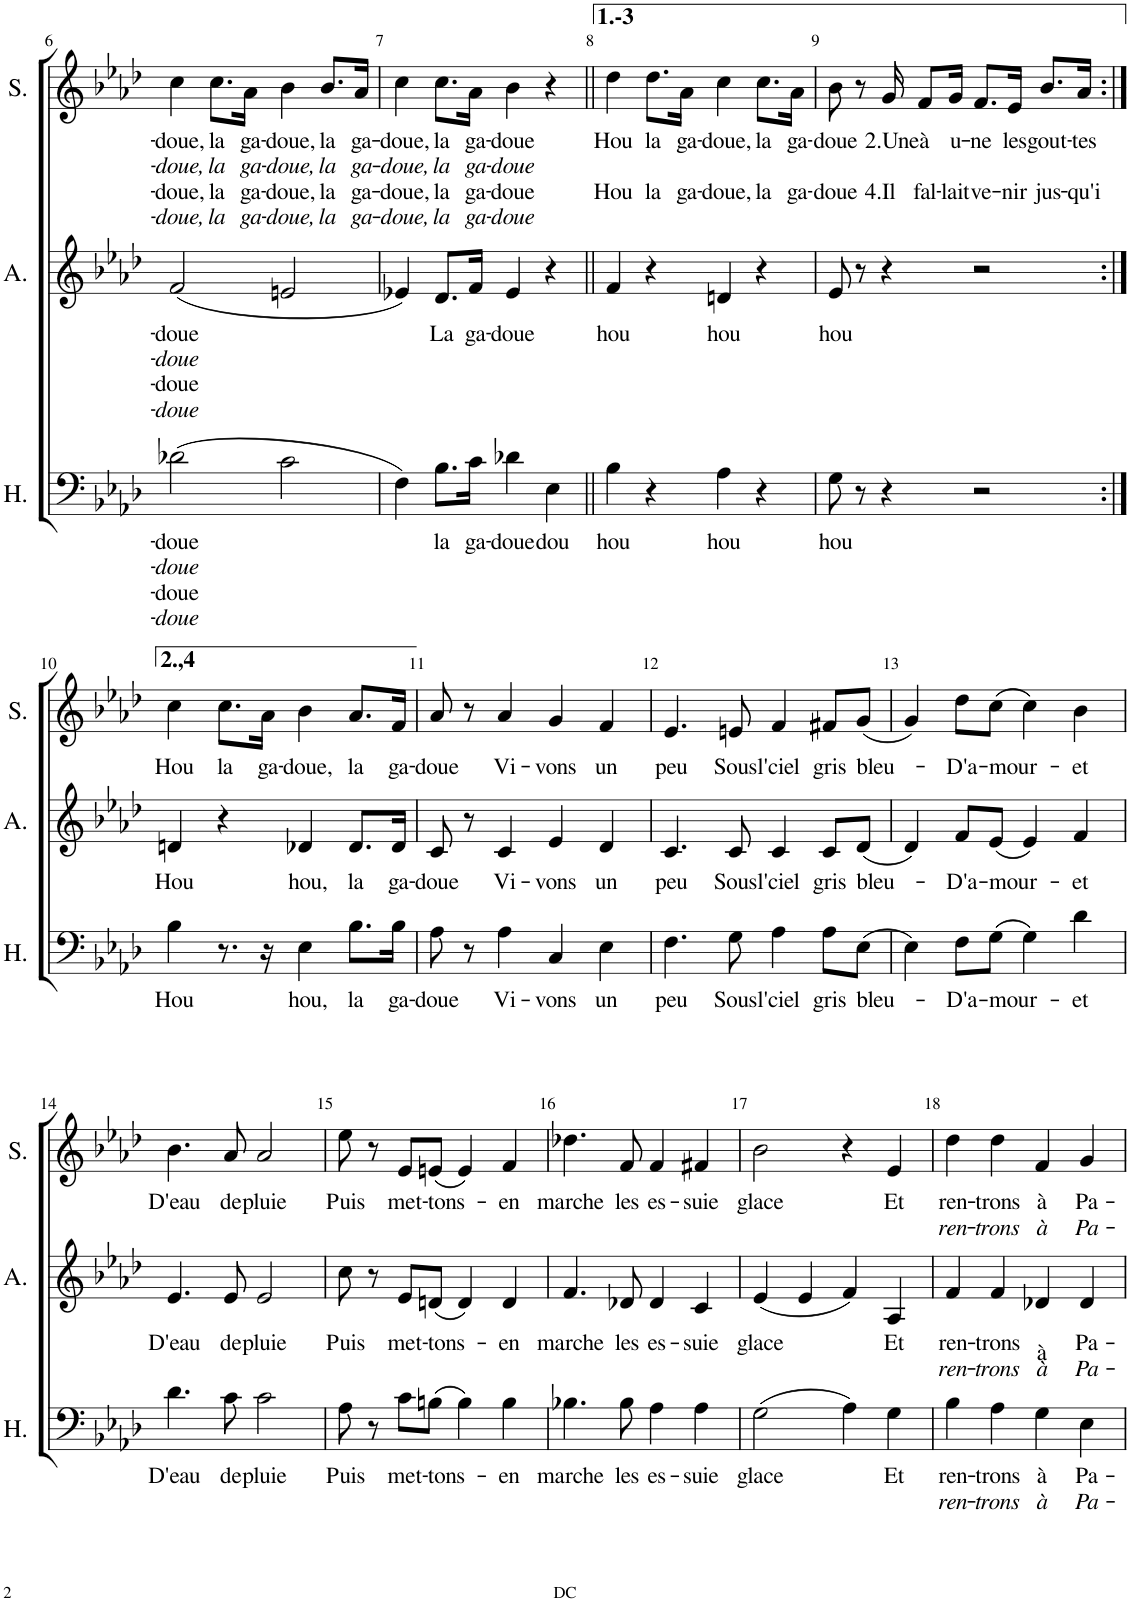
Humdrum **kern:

**kern	**text	**text	**text	**text	**kern	**text	**text	**text	**text	**kern	**text	**text	**text	**text
*part3	*part3	*part3	*part3	*part3	*part2	*part2	*part2	*part2	*part2	*part1	*part1	*part1	*part1	*part1
*staff3	*staff3	*staff3	*staff3	*staff3	*staff2	*staff2	*staff2	*staff2	*staff2	*staff1	*staff1	*staff1	*staff1	*staff1
*I"Homme	*	*	*	*	*I"Alto	*	*	*	*	*I"Soprano	*	*	*	*
*I'H.	*	*	*	*	*I'A.	*	*	*	*	*I'S.	*	*	*	*
!!LO:PB:g=z
*clefF4	*	*	*	*	*clefG2	*	*	*	*	*clefG2	*	*	*	*
*k[b-e-a-d-]	*	*	*	*	*k[b-e-a-d-]	*	*	*	*	*k[b-e-a-d-]	*	*	*	*
*M4/4	*	*	*	*	*M4/4	*	*	*	*	*M4/4	*	*	*	*
=6	=6	=6	=6	=6	=6	=6	=6	=6	=6	=6	=6	=6	=6	=6
!	!LO:LY:b	!LO:LY:b	!LO:LY:b	!LO:LY:b	!	!LO:LY:b	!LO:LY:b	!LO:LY:b	!LO:LY:b	!	!LO:LY:b	!LO:LY:b	!LO:LY:b	!LO:LY:b
(2d-X\	-doue	-doue	-doue	-doue	(2f/	-doue	-doue	-doue	-doue	4cc\	-doue,	-doue,	-doue,	-doue,
!	!	!	!	!	!	!	!	!	!	!	!LO:LY:b	!LO:LY:b	!LO:LY:b	!LO:LY:b
.	.	.	.	.	.	.	.	.	.	8.cc\L	la	la	la	la
!	!	!	!	!	!	!	!	!	!	!	!LO:LY:b	!LO:LY:b	!LO:LY:b	!LO:LY:b
.	.	.	.	.	.	.	.	.	.	16a-\Jk	ga-	ga-	ga-	ga-
!	!	!	!	!	!	!	!	!	!	!	!LO:LY:b	!LO:LY:b	!LO:LY:b	!LO:LY:b
2c\	.	.	.	.	2en/	.	.	.	.	4b-\	-doue,	-doue,	-doue,	-doue,
!	!	!	!	!	!	!	!	!	!	!	!LO:LY:b	!LO:LY:b	!LO:LY:b	!LO:LY:b
.	.	.	.	.	.	.	.	.	.	8.b-/L	la	la	la	la
!	!	!	!	!	!	!	!	!	!	!	!LO:LY:b	!LO:LY:b	!LO:LY:b	!LO:LY:b
.	.	.	.	.	.	.	.	.	.	16a-/Jk	ga-	ga-	ga-	ga-
=7	=7	=7	=7	=7	=7	=7	=7	=7	=7	=7	=7	=7	=7	=7
!	!	!	!	!	!	!	!	!	!	!	!LO:LY:b	!LO:LY:b	!LO:LY:b	!LO:LY:b
4F\)	.	.	.	.	4e-X/)	.	.	.	.	4cc\	-doue,	-doue,	-doue,	-doue,
!	!LO:LY:b	!	!	!	!	!LO:LY:b	!	!	!	!	!LO:LY:b	!LO:LY:b	!LO:LY:b	!LO:LY:b
8.B-\L	la	.	.	.	8.d-/L	La	.	.	.	8.cc\L	la	la	la	la
!	!LO:LY:b	!	!	!	!	!LO:LY:b	!	!	!	!	!LO:LY:b	!LO:LY:b	!LO:LY:b	!LO:LY:b
16c\Jk	ga-	.	.	.	16f/Jk	ga-	.	.	.	16a-\Jk	ga-	ga-	ga-	ga-
!	!LO:LY:b	!	!	!	!	!LO:LY:b	!	!	!	!	!LO:LY:b	!LO:LY:b	!LO:LY:b	!LO:LY:b
4d-X\	-doue	.	.	.	4e-/	-doue	.	.	.	4b-\	-doue	-doue	-doue	-doue
!	!LO:LY:b	!	!	!	!	!	!	!	!	!	!	!	!	!
4E-\	dou	.	.	.	4r	.	.	.	.	4r	.	.	.	.
=8||	=8||	=8||	=8||	=8||	=8||	=8||	=8||	=8||	=8||	=8||	=8||	=8||	=8||	=8||
!	!LO:LY:b	!	!	!	!	!LO:LY:b	!	!	!	!	!LO:LY:b	!	!LO:LY:b	!
4B-\	hou	.	.	.	4f/	hou	.	.	.	4dd-\	Hou	.	Hou	.
!	!	!	!	!	!	!	!	!	!	!	!LO:LY:b	!	!LO:LY:b	!
4r	.	.	.	.	4r	.	.	.	.	8.dd-\L	la	.	la	.
!	!	!	!	!	!	!	!	!	!	!	!LO:LY:b	!	!LO:LY:b	!
.	.	.	.	.	.	.	.	.	.	16a-\Jk	ga-	.	ga-	.
!	!LO:LY:b	!	!	!	!	!LO:LY:b	!	!	!	!	!LO:LY:b	!	!LO:LY:b	!
4A-\	hou	.	.	.	4dn/	hou	.	.	.	4cc\	-doue,	.	-doue,	.
!	!	!	!	!	!	!	!	!	!	!	!LO:LY:b	!	!LO:LY:b	!
4r	.	.	.	.	4r	.	.	.	.	8.cc\L	la	.	la	.
!	!	!	!	!	!	!	!	!	!	!	!LO:LY:b	!	!LO:LY:b	!
.	.	.	.	.	.	.	.	.	.	16a-\Jk	ga-	.	ga-	.
=9	=9	=9	=9	=9	=9	=9	=9	=9	=9	=9	=9	=9	=9	=9
!	!LO:LY:b	!	!	!	!	!LO:LY:b	!	!	!	!	!LO:LY:b	!	!LO:LY:b	!
8G\	hou	.	.	.	8e-/	hou	.	.	.	8b-\	-doue	.	-doue	.
8r	.	.	.	.	8r	.	.	.	.	8r	.	.	.	.
!	!	!	!	!	!	!	!	!	!	!	!LO:LY:b	!	!LO:LY:b	!
4r	.	.	.	.	4r	.	.	.	.	16g/	2.Une	.	4.Il	.
!	!	!	!	!	!	!	!	!	!	!	!LO:LY:b	!	!LO:LY:b	!
.	.	.	.	.	.	.	.	.	.	8f/L	à	.	fal-	.
!	!	!	!	!	!	!	!	!	!	!	!LO:LY:b	!	!LO:LY:b	!
.	.	.	.	.	.	.	.	.	.	16g/Jk	u-	.	-lait	.
!	!	!	!	!	!	!	!	!	!	!	!LO:LY:b	!	!LO:LY:b	!
2r	.	.	.	.	2r	.	.	.	.	8.f/L	-ne	.	ve-	.
!	!	!	!	!	!	!	!	!	!	!	!LO:LY:b	!	!LO:LY:b	!
.	.	.	.	.	.	.	.	.	.	16e-/Jk	les	.	-nir	.
!	!	!	!	!	!	!	!	!	!	!	!LO:LY:b	!	!LO:LY:b	!
.	.	.	.	.	.	.	.	.	.	8.b-/L	gout-	.	jus-	.
!	!	!	!	!	!	!	!	!	!	!	!LO:LY:b	!	!LO:LY:b	!
.	.	.	.	.	.	.	.	.	.	16a-/Jk	-tes	.	-qu'i	.
!!LO:LB:g=z
=10:|!	=10:|!	=10:|!	=10:|!	=10:|!	=10:|!	=10:|!	=10:|!	=10:|!	=10:|!	=10:|!	=10:|!	=10:|!	=10:|!	=10:|!
!	!LO:LY:b	!	!	!	!	!LO:LY:b	!	!	!	!	!LO:LY:b	!	!	!
4B-\	Hou	.	.	.	4dn/	Hou	.	.	.	4cc\	Hou	.	.	.
!	!	!	!	!	!	!	!	!	!	!	!LO:LY:b	!	!	!
8.r	.	.	.	.	4r	.	.	.	.	8.cc\L	la	.	.	.
!	!	!	!	!	!	!	!	!	!	!	!LO:LY:b	!	!	!
16r	.	.	.	.	.	.	.	.	.	16a-\Jk	ga-	.	.	.
!	!LO:LY:b	!	!	!	!	!LO:LY:b	!	!	!	!	!LO:LY:b	!	!	!
4E-\	-hou,	.	.	.	4d-X/	-hou,	.	.	.	4b-\	-doue,	.	.	.
!	!LO:LY:b	!	!	!	!	!LO:LY:b	!	!	!	!	!LO:LY:b	!	!	!
8.B-\L	la	.	.	.	8.d-/L	la	.	.	.	8.a-/L	la	.	.	.
!	!LO:LY:b	!	!	!	!	!LO:LY:b	!	!	!	!	!LO:LY:b	!	!	!
16B-\Jk	ga-	.	.	.	16d-/Jk	ga-	.	.	.	16f/Jk	ga-	.	.	.
=11	=11	=11	=11	=11	=11	=11	=11	=11	=11	=11	=11	=11	=11	=11
!	!LO:LY:b	!	!	!	!	!LO:LY:b	!	!	!	!	!LO:LY:b	!	!	!
8A-\	-doue	.	.	.	8c/	-doue	.	.	.	8a-/	-doue	.	.	.
8r	.	.	.	.	8r	.	.	.	.	8r	.	.	.	.
!	!LO:LY:b	!	!	!	!	!LO:LY:b	!	!	!	!	!LO:LY:b	!	!	!
4A-\	Vi-	.	.	.	4c/	Vi-	.	.	.	4a-/	Vi-	.	.	.
!	!LO:LY:b	!	!	!	!	!LO:LY:b	!	!	!	!	!LO:LY:b	!	!	!
4C/	-vons	.	.	.	4e-/	-vons	.	.	.	4g/	-vons	.	.	.
!	!LO:LY:b	!	!	!	!	!LO:LY:b	!	!	!	!	!LO:LY:b	!	!	!
4E-\	un	.	.	.	4d-/	un	.	.	.	4f/	un	.	.	.
=12	=12	=12	=12	=12	=12	=12	=12	=12	=12	=12	=12	=12	=12	=12
!	!LO:LY:b	!	!	!	!	!LO:LY:b	!	!	!	!	!LO:LY:b	!	!	!
4.F\	peu	.	.	.	4.c/	peu	.	.	.	4.e-/	peu	.	.	.
!	!LO:LY:b	!	!	!	!	!LO:LY:b	!	!	!	!	!LO:LY:b	!	!	!
8G\	Sous	.	.	.	8c/	Sous	.	.	.	8en/	Sous	.	.	.
!	!LO:LY:b	!	!	!	!	!LO:LY:b	!	!	!	!	!LO:LY:b	!	!	!
4A-\	l'ciel	.	.	.	4c/	l'ciel	.	.	.	4f/	l'ciel	.	.	.
!	!LO:LY:b	!	!	!	!	!LO:LY:b	!	!	!	!	!LO:LY:b	!	!	!
8A-\L	gris	.	.	.	8c/L	gris	.	.	.	8f#X/L	gris	.	.	.
!	!LO:LY:b	!	!	!	!	!LO:LY:b	!	!	!	!	!LO:LY:b	!	!	!
(8E-\J	bleu-	.	.	.	(8d-/J	bleu-	.	.	.	(8g/J	bleu-	.	.	.
=13	=13	=13	=13	=13	=13	=13	=13	=13	=13	=13	=13	=13	=13	=13
4E-\)	.	.	.	.	4d-/)	.	.	.	.	4g/)	.	.	.	.
!	!LO:LY:b	!	!	!	!	!LO:LY:b	!	!	!	!	!LO:LY:b	!	!	!
8F\L	-D'a-	.	.	.	8f/L	-D'a-	.	.	.	8dd-\L	-D'a-	.	.	.
!	!LO:LY:b	!	!	!	!	!LO:LY:b	!	!	!	!	!LO:LY:b	!	!	!
(8G\J	-mour-	.	.	.	(8e-/J	-mour-	.	.	.	(8cc\J	-mour-	.	.	.
4G\)	.	.	.	.	4e-/)	.	.	.	.	4cc\)	.	.	.	.
!	!LO:LY:b	!	!	!	!	!LO:LY:b	!	!	!	!	!LO:LY:b	!	!	!
4d-\	-et	.	.	.	4f/	-et	.	.	.	4b-\	-et	.	.	.
!!LO:LB:g=z
=14	=14	=14	=14	=14	=14	=14	=14	=14	=14	=14	=14	=14	=14	=14
!	!LO:LY:b	!	!	!	!	!LO:LY:b	!	!	!	!	!LO:LY:b	!	!	!
4.d-\	D'eau	.	.	.	4.e-/	D'eau	.	.	.	4.b-\	D'eau	.	.	.
!	!LO:LY:b	!	!	!	!	!LO:LY:b	!	!	!	!	!LO:LY:b	!	!	!
8c\	de	.	.	.	8e-/	de	.	.	.	8a-/	de	.	.	.
!	!LO:LY:b	!	!	!	!	!LO:LY:b	!	!	!	!	!LO:LY:b	!	!	!
2c\	pluie	.	.	.	2e-/	pluie	.	.	.	2a-/	pluie	.	.	.
=15	=15	=15	=15	=15	=15	=15	=15	=15	=15	=15	=15	=15	=15	=15
!	!LO:LY:b	!	!	!	!	!LO:LY:b	!	!	!	!	!LO:LY:b	!	!	!
8A-\	Puis	.	.	.	8cc\	Puis	.	.	.	8ee-\	Puis	.	.	.
8r	.	.	.	.	8r	.	.	.	.	8r	.	.	.	.
!	!LO:LY:b	!	!	!	!	!LO:LY:b	!	!	!	!	!LO:LY:b	!	!	!
8c\L	met-	.	.	.	8e-/L	met-	.	.	.	8e-/L	met-	.	.	.
!	!LO:LY:b	!	!	!	!	!LO:LY:b	!	!	!	!	!LO:LY:b	!	!	!
(8Bn\J	-tons-	.	.	.	(8dn/J	-tons-	.	.	.	(8en/J	-tons-	.	.	.
4B\)	.	.	.	.	4d/)	.	.	.	.	4e/)	.	.	.	.
!	!LO:LY:b	!	!	!	!	!LO:LY:b	!	!	!	!	!LO:LY:b	!	!	!
4B\	-en	.	.	.	4d/	-en	.	.	.	4f/	-en	.	.	.
=16	=16	=16	=16	=16	=16	=16	=16	=16	=16	=16	=16	=16	=16	=16
!	!LO:LY:b	!	!	!	!	!LO:LY:b	!	!	!	!	!LO:LY:b	!	!	!
4.B-X\	marche	.	.	.	4.f/	marche	.	.	.	4.dd-X\	marche	.	.	.
!	!LO:LY:b	!	!	!	!	!LO:LY:b	!	!	!	!	!LO:LY:b	!	!	!
8B-\	les	.	.	.	8d-X/	les	.	.	.	8f/	les	.	.	.
!	!LO:LY:b	!	!	!	!	!LO:LY:b	!	!	!	!	!LO:LY:b	!	!	!
4A-\	es-	.	.	.	4d-/	es-	.	.	.	4f/	es-	.	.	.
!	!LO:LY:b	!	!	!	!	!LO:LY:b	!	!	!	!	!LO:LY:b	!	!	!
4A-\	-suie	.	.	.	4c/	-suie	.	.	.	4f#X/	-suie	.	.	.
=17	=17	=17	=17	=17	=17	=17	=17	=17	=17	=17	=17	=17	=17	=17
!	!LO:LY:b	!	!	!	!	!LO:LY:b	!	!	!	!	!LO:LY:b	!	!	!
(2G\	glace	.	.	.	(4e-/	glace	.	.	.	2b-\	glace	.	.	.
.	.	.	.	.	4e-/	.	.	.	.	.	.	.	.	.
4A-\)	.	.	.	.	4f/)	.	.	.	.	4r	.	.	.	.
!	!LO:LY:b	!	!	!	!	!LO:LY:b	!	!	!	!	!LO:LY:b	!	!	!
4G\	Et	.	.	.	4A-/	Et	.	.	.	4e-/	Et	.	.	.
=18	=18	=18	=18	=18	=18	=18	=18	=18	=18	=18	=18	=18	=18	=18
!	!LO:LY:b	!LO:LY:b	!	!	!	!LO:LY:b	!LO:LY:b	!	!	!	!LO:LY:b	!LO:LY:b	!	!
4B-\	ren-	ren-	.	.	4f/	ren-	ren-	.	.	4dd-\	ren-	ren-	.	.
!	!LO:LY:b	!LO:LY:b	!	!	!	!LO:LY:b	!LO:LY:b	!	!	!	!LO:LY:b	!LO:LY:b	!	!
4A-\	-trons	-trons	.	.	4f/	-trons	-trons	.	.	4dd-\	-trons	-trons	.	.
!	!LO:LY:b	!LO:LY:b	!	!	!	!LO:LY:b	!LO:LY:b	!	!	!	!LO:LY:b	!LO:LY:b	!	!
4G\	à	à	.	.	4d-X/	à	à	.	.	4f/	à	à	.	.
!	!LO:LY:b	!LO:LY:b	!	!	!	!LO:LY:b	!LO:LY:b	!	!	!	!LO:LY:b	!LO:LY:b	!	!
4E-\	Pa-	Pa-	.	.	4d-/	Pa-	Pa-	.	.	4g/	Pa-	Pa-	.	.
=	=	=	=	=	=	=	=	=	=	=	=	=	=	=
*-	*-	*-	*-	*-	*-	*-	*-	*-	*-	*-	*-	*-	*-	*-
